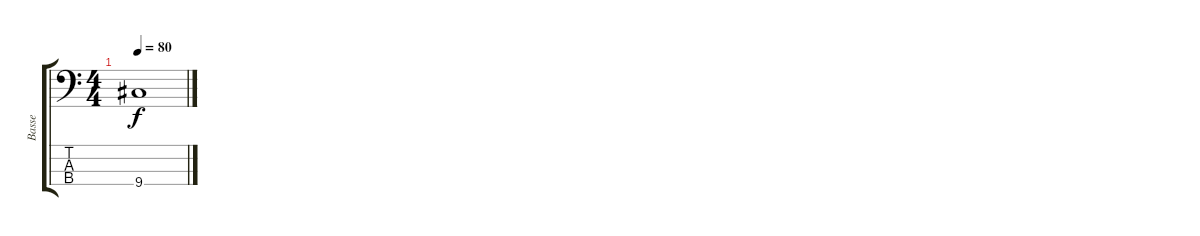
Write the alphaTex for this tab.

\track ("Basse" "Basse") {instrument electricbassfinger}
\staff {score tabs}
\tuning (G2 D2 A1 E1) {hide}
\ts (4 4)
\tempo 80
\clef f4
\ks c
9.4{t}.1{dy f}
